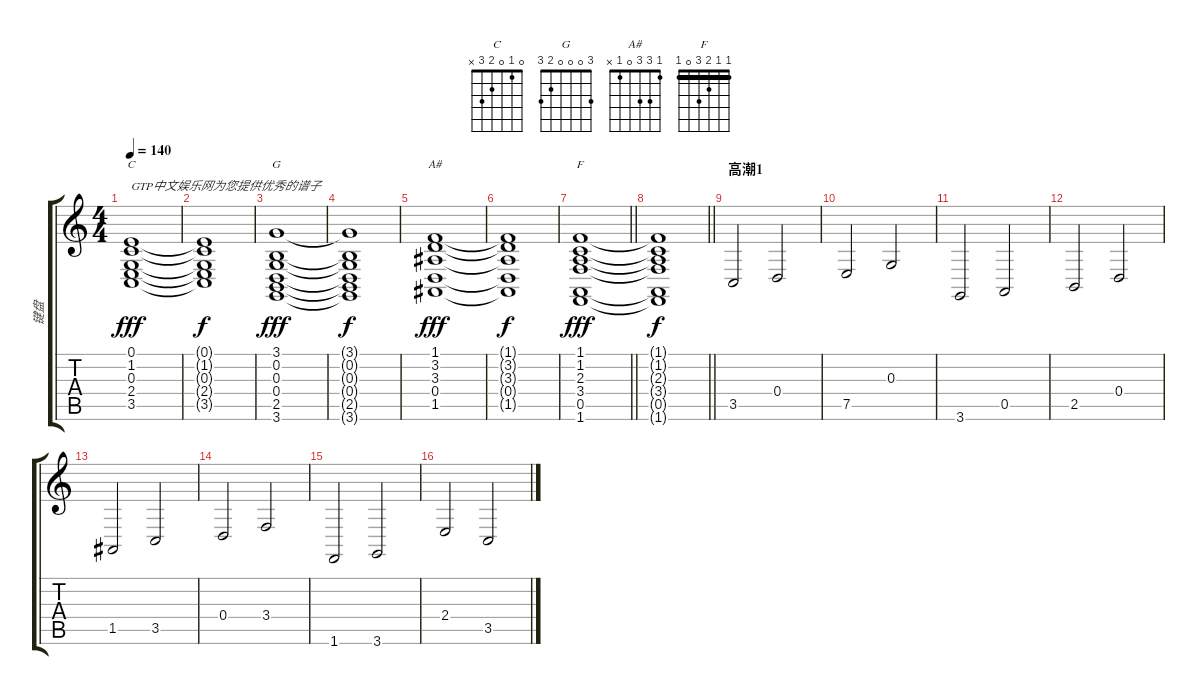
\track ("键盘" "键盘") {instrument tremolostrings}
\staff {score tabs}
\tuning (E4 B3 G3 D3 A2 E2) {hide}
\chord ("C" 0 1 0 2 3 x)
\chord ("G" 3 0 0 0 2 3)
\chord ("A#" 1 3 3 0 1 x)
\chord ("F" 1 1 2 3 0 1) {barre 1}
\ts (4 4)
\tempo 140
\clef g2
\ks c
(0.1 1.2 0.3 2.4 3.5).1{ch "C" txt "GTP中文娱乐网为您提供优秀的谱子" dy fff} |
(0.1{t} 1.2{t} 0.3{t} 2.4{t} 3.5{t}).1{dy f} |
(3.1 0.2 0.3 0.4 2.5 3.6).1{ch "G" dy fff} |
(3.1{t} 0.2{t} 0.3{t} 0.4{t} 2.5{t} 3.6{t}).1{dy f} |
(1.1 3.2 3.3 0.4 1.5).1{ch "A#" dy fff} |
(1.1{t} 3.2{t} 3.3{t} 0.4{t} 1.5{t}).1{dy f} |
\barLineRight lightlight
(1.1 1.2 2.3 3.4 0.5 1.6).1{ch "F" dy fff} |
\section ("" "")
\barLineRight lightlight
(1.1{t} 1.2{t} 2.3{t} 3.4{t} 0.5{t} 1.6{t}).1{dy f} |
\section ("" "高潮1")
3.5.2{volume 14} 0.4.2 |
7.5.2 0.3.2 |
3.6.2 0.5.2 |
2.5.2 0.4.2 |
1.5.2 3.5.2 |
0.4.2 3.4.2 |
1.6.2 3.6.2 |
2.4.2 3.5.2
